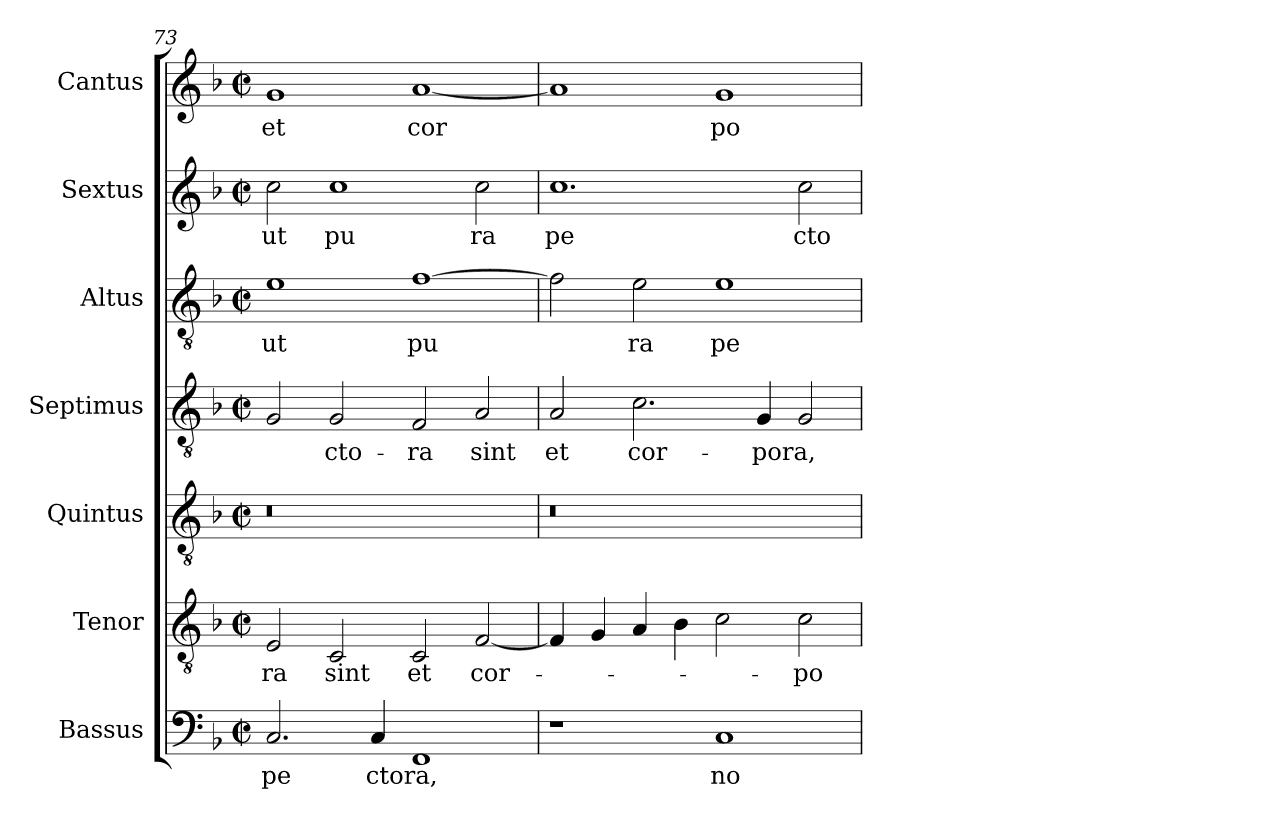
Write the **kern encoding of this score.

**kern	**text	**kern	**text	**kern	**kern	**text	**kern	**text	**kern	**text	**kern	**text
*part7	*part7	*part6	*part6	*part5	*part4	*part4	*part3	*part3	*part2	*part2	*part1	*part1
*staff7	*staff7	*staff6	*staff6	*staff5	*staff4	*staff4	*staff3	*staff3	*staff2	*staff2	*staff1	*staff1
*I"Bassus	*	*I"Tenor	*	*I"Quintus	*I"Septimus	*	*I"Altus	*	*I"Sextus	*	*I"Cantus	*
*clefF4	*	*clefGv2	*	*clefGv2	*clefGv2	*	*clefGv2	*	*clefG2	*	*clefG2	*
*k[b-]	*	*k[b-]	*	*k[b-]	*k[b-]	*	*k[b-]	*	*k[b-]	*	*k[b-]	*
*F:	*	*F:	*	*F:	*F:	*	*F:	*	*F:	*	*F:	*
*M2/2	*	*M2/2	*	*M2/2	*M2/2	*	*M2/2	*	*M2/2	*	*M2/2	*
*met(c|)	*	*met(c|)	*	*met(c|)	*met(c|)	*	*met(c|)	*	*met(c|)	*	*met(c|)	*
=73	=73	=73	=73	=73	=73	=73	=73	=73	=73	=73	=73	=73
!	!LO:LY:b:cj	!	!LO:LY:b:cj	!	!	!	!	!LO:LY:b:cj	!	!LO:LY:b:cj	!	!LO:LY:b:cj
2.C/	pe	2E/	-ra	0r	2G/	.	1e	ut	2cc\	ut	1g	et
!	!	!	!LO:LY:b:cj	!	!	!LO:LY:b:cj	!	!	!	!LO:LY:b:cj	!	!
.	.	2C/	sint	.	2G/	-cto-	.	.	1cc	pu	.	.
!	!LO:LY:b:cj	!	!	!	!	!	!	!	!	!	!	!
4C/	ctora,	.	.	.	.	.	.	.	.	.	.	.
!	!	!	!LO:LY:b:cj	!	!	!LO:LY:b:cj	!	!LO:LY:b:cj	!	!	!	!LO:LY:b:cj
1FF	.	2C/	et	.	2F/	-ra	[>1f	pu	.	.	[<1a	cor
!	!	!	!LO:LY:b	!	!	!LO:LY:b:cj	!	!	!	!LO:LY:b:cj	!	!
.	.	[<2F/	cor-	.	2A/	sint	.	.	2cc\	ra	.	.
=74	=74	=74	=74	=74	=74	=74	=74	=74	=74	=74	=74	=74
!	!	!	!	!	!	!LO:LY:b:cj	!	!	!	!LO:LY:b:cj	!	!
1r	.	4F/]	.	0r	2A/	et	2f\]	.	1.cc	pe	1a]	.
.	.	4G/	.	.	.	.	.	.	.	.	.	.
!	!	!	!	!	!	!LO:LY:b:cj	!	!LO:LY:b:cj	!	!	!	!
.	.	4A/	.	.	2.c\	cor-	2e\	ra	.	.	.	.
.	.	4B-\	.	.	.	.	.	.	.	.	.	.
!	!LO:LY:b:cj	!	!	!	!	!	!	!LO:LY:b:cj	!	!	!	!LO:LY:b:cj
1C	no	2c\	.	.	.	.	1e	pe	.	.	1g	po
!	!	!	!	!	!	!LO:LY:b	!	!	!	!	!	!
.	.	.	.	.	4G/	-pora,	.	.	.	.	.	.
!	!	!	!LO:LY:b:cj	!	!	!	!	!	!	!LO:LY:b:cj	!	!
.	.	2c\	-po-	.	2G/	.	.	.	2cc\	cto	.	.
=	=	=	=	=	=	=	=	=	=	=	=	=
*-	*-	*-	*-	*-	*-	*-	*-	*-	*-	*-	*-	*-
